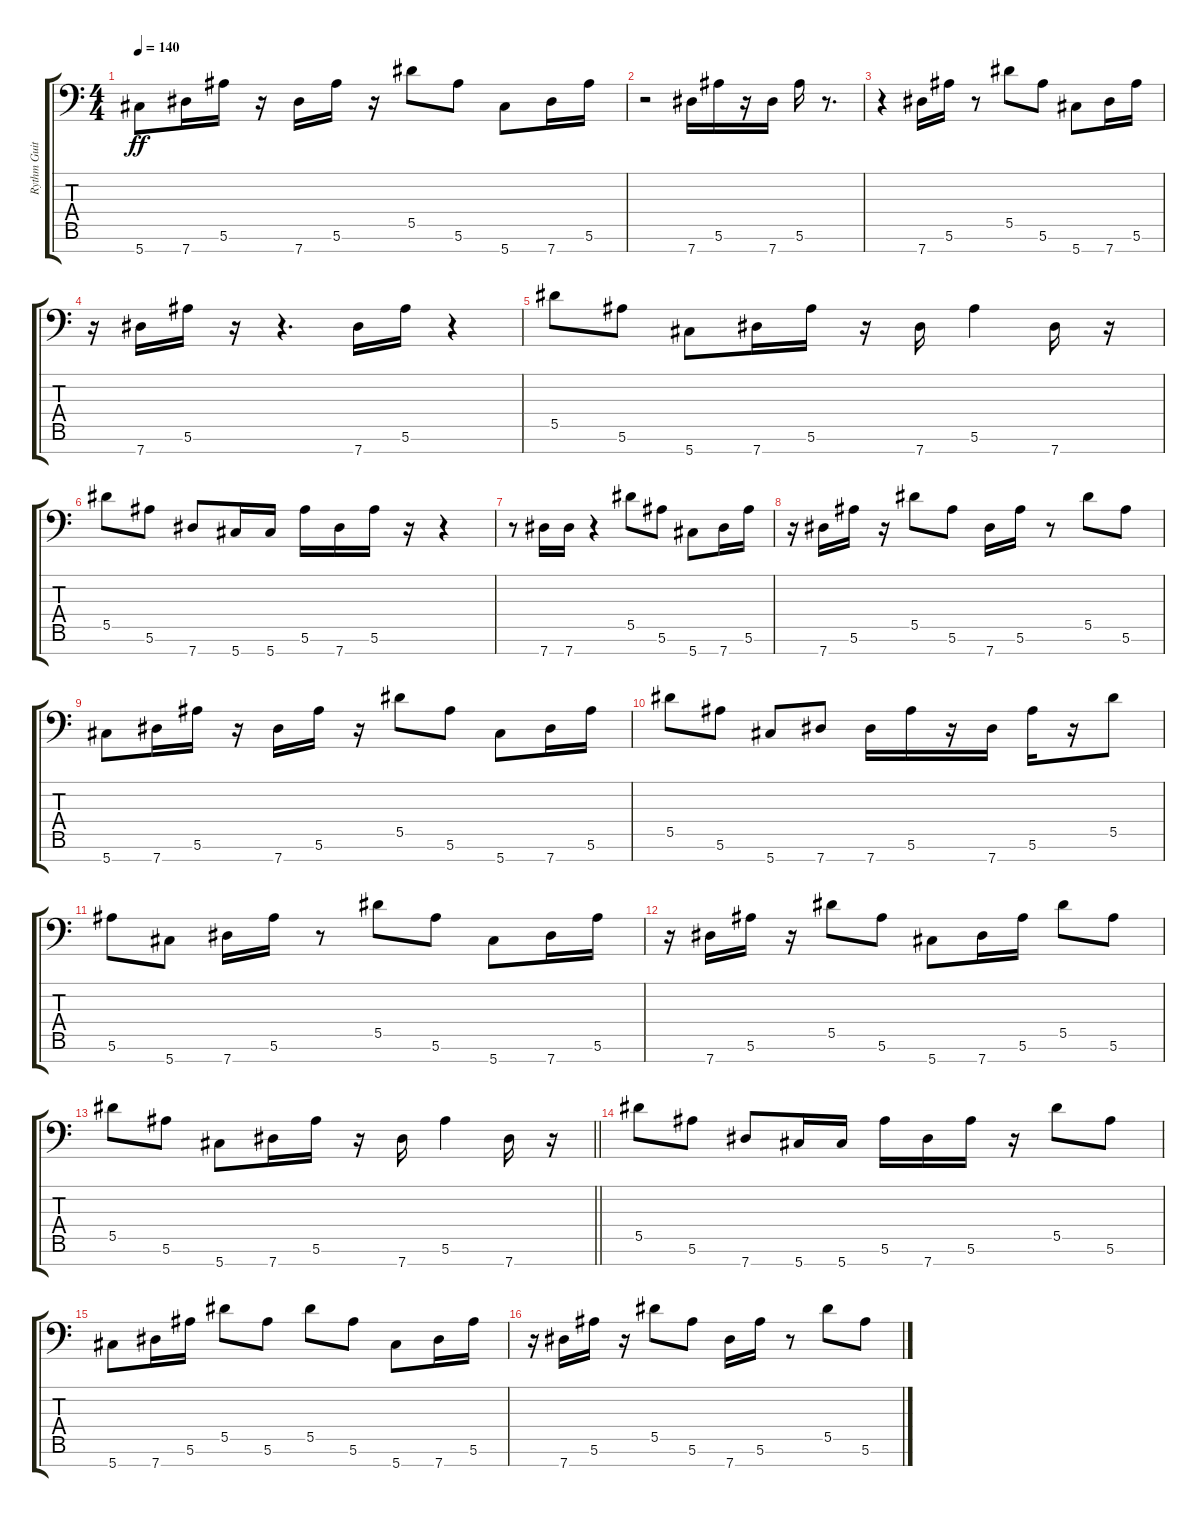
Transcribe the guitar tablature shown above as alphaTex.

\track ("Rythm Guitar #1" "Rythm Guit") {instrument distortionguitar}
\staff {score tabs}
\tuning (Eb4 Bb3 F3 Eb3 Bb2 F2 Ab1) {hide}
\ts (4 4)
\tempo 140
\clef f4
\ks c
5.7.8{dy ff} 7.7.16 5.6.16 r.16 7.7.16 5.6.16 r.16 5.5.8 5.6.8 5.7.8 7.7.16 5.6.16 |
r.2 7.7.16 5.6.16 r.16 7.7.16 5.6.16 r.8{d} |
r.4 7.7.16 5.6.16 r.8 5.5.8 5.6.8 5.7.8 7.7.16 5.6.16 |
r.16 7.7.16 5.6.16 r.16 r.4{d} 7.7.16 5.6.16 r.4 |
5.5.8 5.6.8 5.7.8 7.7.16 5.6.16 r.16 7.7.16 5.6.4 7.7.16 r.16 |
5.5.8 5.6.8 7.7.8 5.7.16 5.7.16 5.6.16 7.7.16 5.6.16 r.16 r.4 |
r.8 7.7.16 7.7.16 r.4 5.5.8 5.6.8 5.7.8 7.7.16 5.6.16 |
r.16 7.7.16 5.6.16 r.16 5.5.8 5.6.8 7.7.16 5.6.16 r.8 5.5.8 5.6.8 |
5.7.8 7.7.16 5.6.16 r.16 7.7.16 5.6.16 r.16 5.5.8 5.6.8 5.7.8 7.7.16 5.6.16 |
5.5.8 5.6.8 5.7.8 7.7.8 7.7.16 5.6.16 r.16 7.7.16 5.6.16 r.16 5.5.8 |
5.6.8 5.7.8 7.7.16 5.6.16 r.8 5.5.8 5.6.8 5.7.8 7.7.16 5.6.16 |
r.16 7.7.16 5.6.16 r.16 5.5.8 5.6.8 5.7.8 7.7.16 5.6.16 5.5.8 5.6.8 |
\barLineRight lightlight
5.5.8 5.6.8 5.7.8 7.7.16 5.6.16 r.16 7.7.16 5.6.4 7.7.16 r.16 |
\section ("" "")
5.5.8 5.6.8 7.7.8 5.7.16 5.7.16 5.6.16 7.7.16 5.6.16 r.16 5.5.8 5.6.8 |
5.7.8 7.7.16 5.6.16 5.5.8 5.6.8 5.5.8 5.6.8 5.7.8 7.7.16 5.6.16 |
r.16 7.7.16 5.6.16 r.16 5.5.8 5.6.8 7.7.16 5.6.16 r.8 5.5.8 5.6.8
